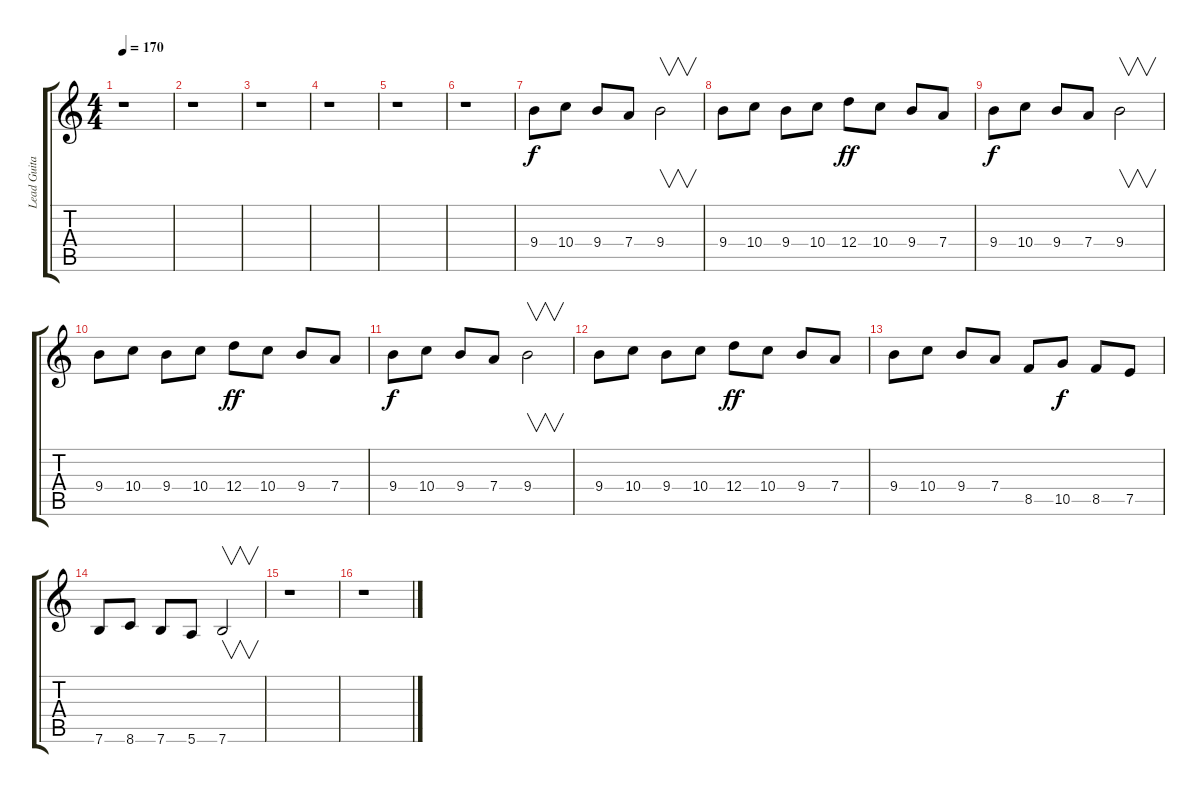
\track ("Lead Guitar II" "Lead Guita") {instrument overdrivenguitar}
\staff {score tabs}
\tuning (E4 B3 G3 D3 A2 E2) {hide}
\ts (4 4)
\tempo 170
\clef g2
\ks c
r.1{dy ff} |
r.1 |
r.1 |
r.1 |
r.1 |
r.1 |
9.4.8{dy f} 10.4.8 9.4.8 7.4.8 9.4.2{v} |
9.4.8 10.4.8 9.4.8 10.4.8 12.4.8{dy ff} 10.4.8 9.4.8 7.4.8 |
9.4.8{dy f} 10.4.8 9.4.8 7.4.8 9.4.2{v} |
9.4.8 10.4.8 9.4.8 10.4.8 12.4.8{dy ff} 10.4.8 9.4.8 7.4.8 |
9.4.8{dy f} 10.4.8 9.4.8 7.4.8 9.4.2{v} |
9.4.8 10.4.8 9.4.8 10.4.8 12.4.8{dy ff} 10.4.8 9.4.8 7.4.8 |
9.4.8 10.4.8 9.4.8 7.4.8 8.5.8 10.5.8{dy f} 8.5.8 7.5.8 |
7.6.8 8.6.8 7.6.8 5.6.8 7.6.2{v} |
r.1 |
r.1
